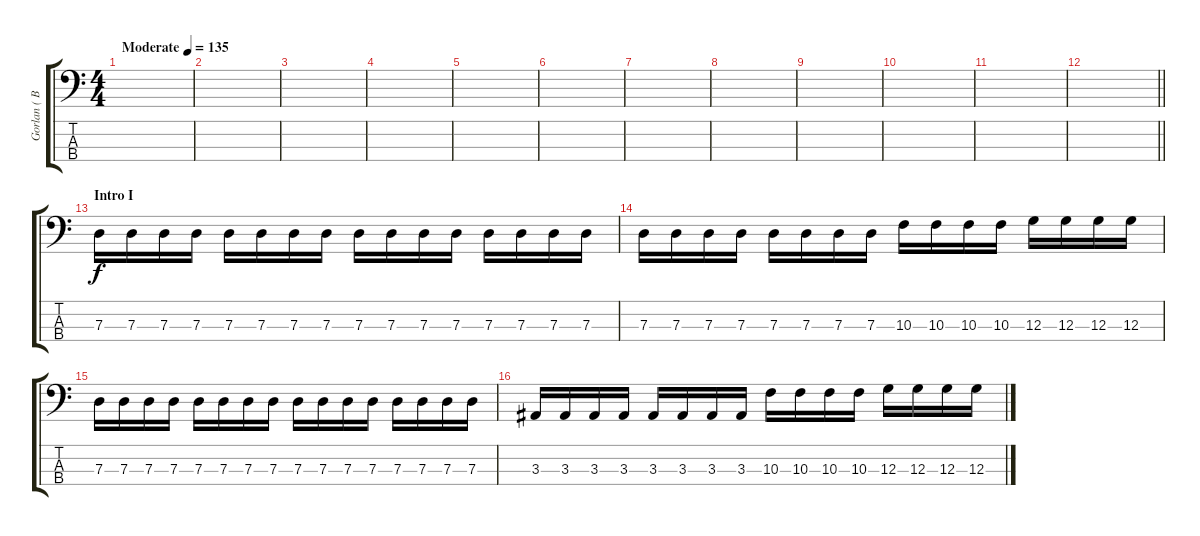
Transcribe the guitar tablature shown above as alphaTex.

\track ("Gorlan ( Bass )" "Gorlan ( B") {instrument electricbasspick}
\staff {score tabs}
\tuning (F2 C2 G1 D1) {hide}
\ts (4 4)
\tempo (135 "Moderate")
\clef f4
\ks c
|
|
|
|
|
|
|
|
|
|
|
\barLineRight lightlight
|
\section ("" "Intro I")
7.3.16 7.3.16 7.3.16 7.3.16 7.3.16 7.3.16 7.3.16 7.3.16 7.3.16 7.3.16 7.3.16 7.3.16 7.3.16 7.3.16 7.3.16 7.3.16 |
7.3.16 7.3.16 7.3.16 7.3.16 7.3.16 7.3.16 7.3.16 7.3.16 10.3.16 10.3.16 10.3.16 10.3.16 12.3.16 12.3.16 12.3.16 12.3.16 |
7.3.16 7.3.16 7.3.16 7.3.16 7.3.16 7.3.16 7.3.16 7.3.16 7.3.16 7.3.16 7.3.16 7.3.16 7.3.16 7.3.16 7.3.16 7.3.16 |
3.3.16 3.3.16 3.3.16 3.3.16 3.3.16 3.3.16 3.3.16 3.3.16 10.3.16 10.3.16 10.3.16 10.3.16 12.3.16 12.3.16 12.3.16 12.3.16
